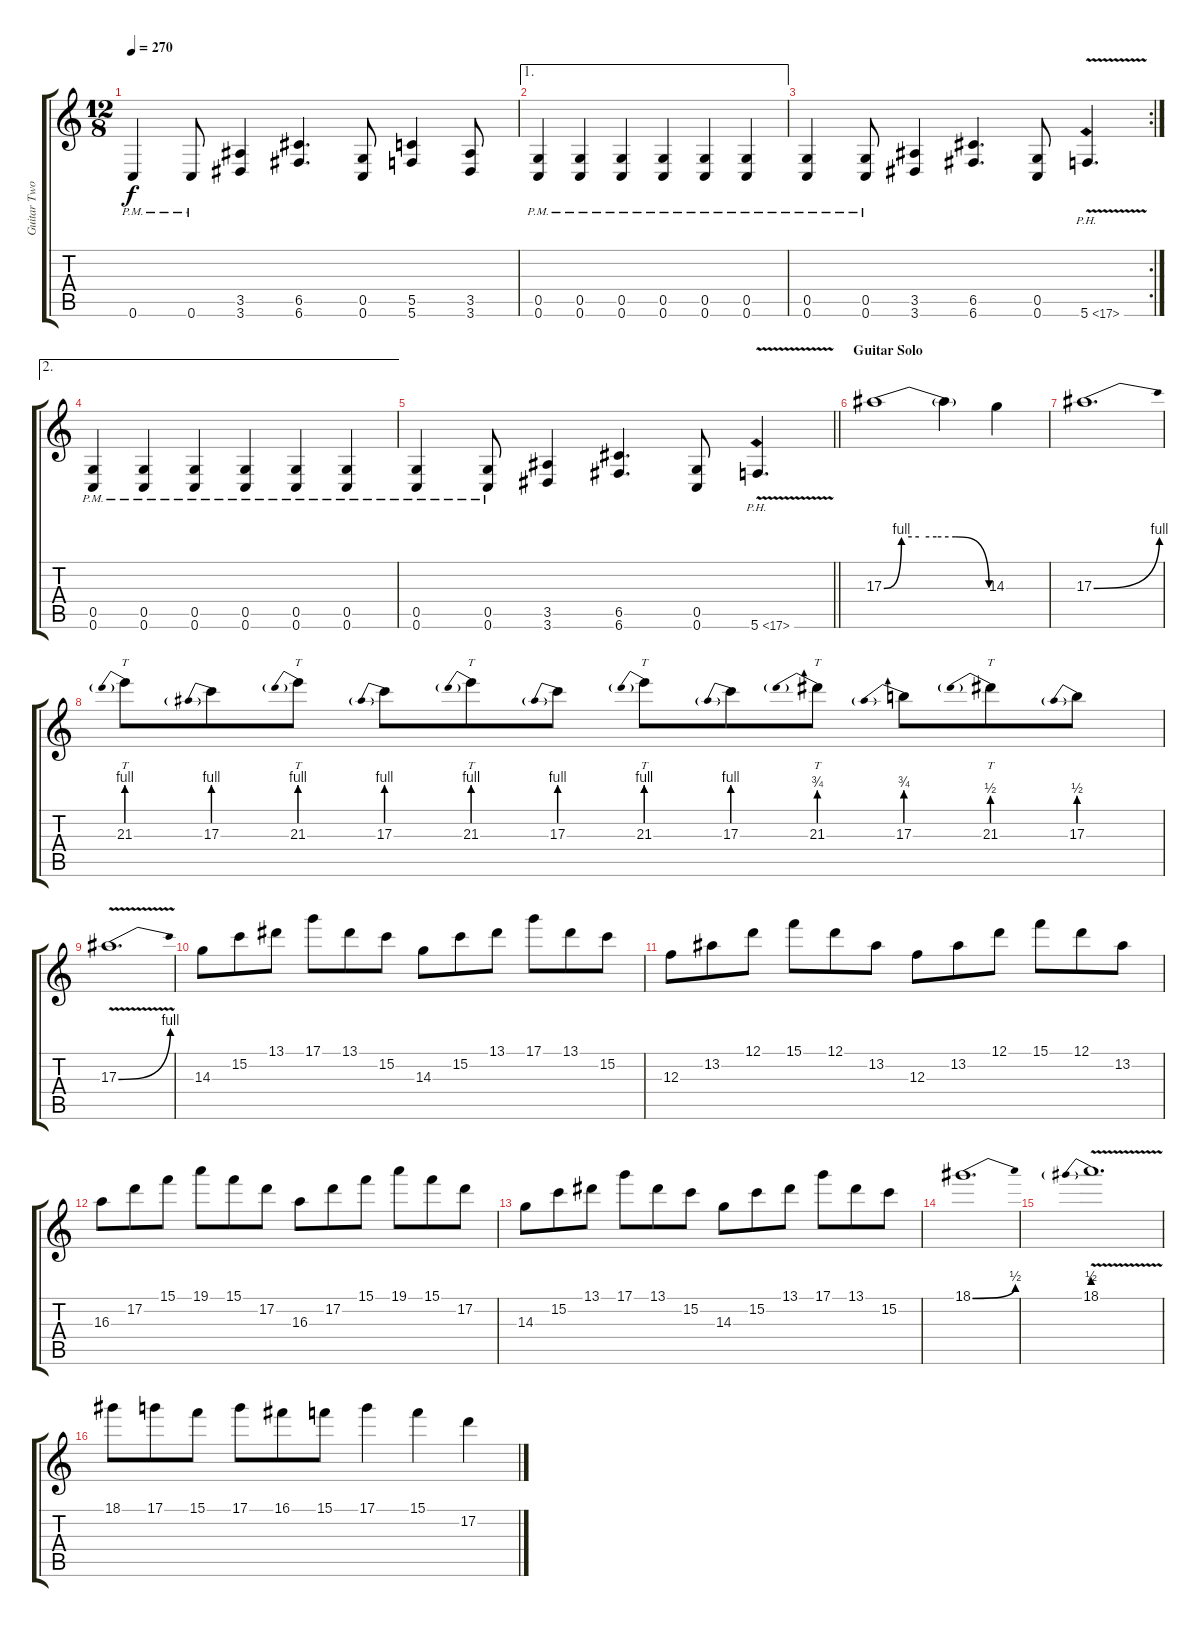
\track ("Guitar Two" "Guitar Two") {instrument overdrivenguitar}
\staff {score tabs}
\tuning (D4 A3 F3 C3 G2 C2) {hide}
\ts (12 8)
\tempo 270
\clef g2
\ks c
0.6{pm}.4{dy f} 0.6{pm}.8 (3.5 3.6).4 (6.5 6.6).4{d} (0.5 0.6).8 (5.5 5.6).4 (3.5 3.6).8 |
\ae 1
(0.5{pm} 0.6{pm}).4 (0.5{pm} 0.6{pm}).4 (0.5{pm} 0.6{pm}).4 (0.5{pm} 0.6{pm}).4 (0.5{pm} 0.6{pm}).4 (0.5{pm} 0.6{pm}).4 |
\rc 2
(0.5{pm} 0.6{pm}).4 (0.5{pm} 0.6{pm}).8 (3.5 3.6).4 (6.5 6.6).4{d} (0.5 0.6).8 5.6{ph 12 v}.4{d} |
\ae 2
(0.5{pm} 0.6{pm}).4 (0.5{pm} 0.6{pm}).4 (0.5{pm} 0.6{pm}).4 (0.5{pm} 0.6{pm}).4 (0.5{pm} 0.6{pm}).4 (0.5{pm} 0.6{pm}).4 |
\barLineRight lightlight
(0.5{pm} 0.6{pm}).4 (0.5{pm} 0.6{pm}).8 (3.5 3.6).4 (6.5 6.6).4{d} (0.5 0.6).8 5.6{ph 12 v}.4{d} |
\section ("" "Guitar Solo")
17.3{be (custom 0 0 10 4 20 4 30 4 41 4 60 0)}.1 17.3{t}.4 14.3.4 |
17.3{be (bend 0 0 60 4)}.1{d} |
21.3{be (prebend 0 4 60 4)}.8{tt} 17.3{be (prebend 0 4 60 4)}.8 21.3{be (prebend 0 4 60 4)}.8{tt} 17.3{be (prebend 0 4 60 4)}.8 21.3{be (prebend 0 4 60 4)}.8{tt} 17.3{be (prebend 0 4 60 4)}.8 21.3{be (prebend 0 4 60 4)}.8{tt} 17.3{be (prebend 0 4 60 4)}.8 21.3{be (prebend 0 3 60 3)}.8{tt} 17.3{be (prebend 0 3 60 3)}.8 21.3{be (prebend 0 2 60 2)}.8{tt} 17.3{be (prebend 0 2 60 2)}.8 |
17.3{be (bend 0 0 60 4) v}.1{d} |
14.3.8 15.2.8 13.1.8 17.1.8 13.1.8 15.2.8 14.3.8 15.2.8 13.1.8 17.1.8 13.1.8 15.2.8 |
12.3.8 13.2.8 12.1.8 15.1.8 12.1.8 13.2.8 12.3.8 13.2.8 12.1.8 15.1.8 12.1.8 13.2.8 |
16.3.8 17.2.8 15.1.8 19.1.8 15.1.8 17.2.8 16.3.8 17.2.8 15.1.8 19.1.8 15.1.8 17.2.8 |
14.3.8 15.2.8 13.1.8 17.1.8 13.1.8 15.2.8 14.3.8 15.2.8 13.1.8 17.1.8 13.1.8 15.2.8 |
18.1{be (bend 0 0 60 2)}.1{d} |
18.1{be (prebend 0 2 60 2) v}.1{d} |
18.1.8 17.1.8 15.1.8 17.1.8 16.1.8 15.1.8 17.1.4 15.1.4 17.2.4
